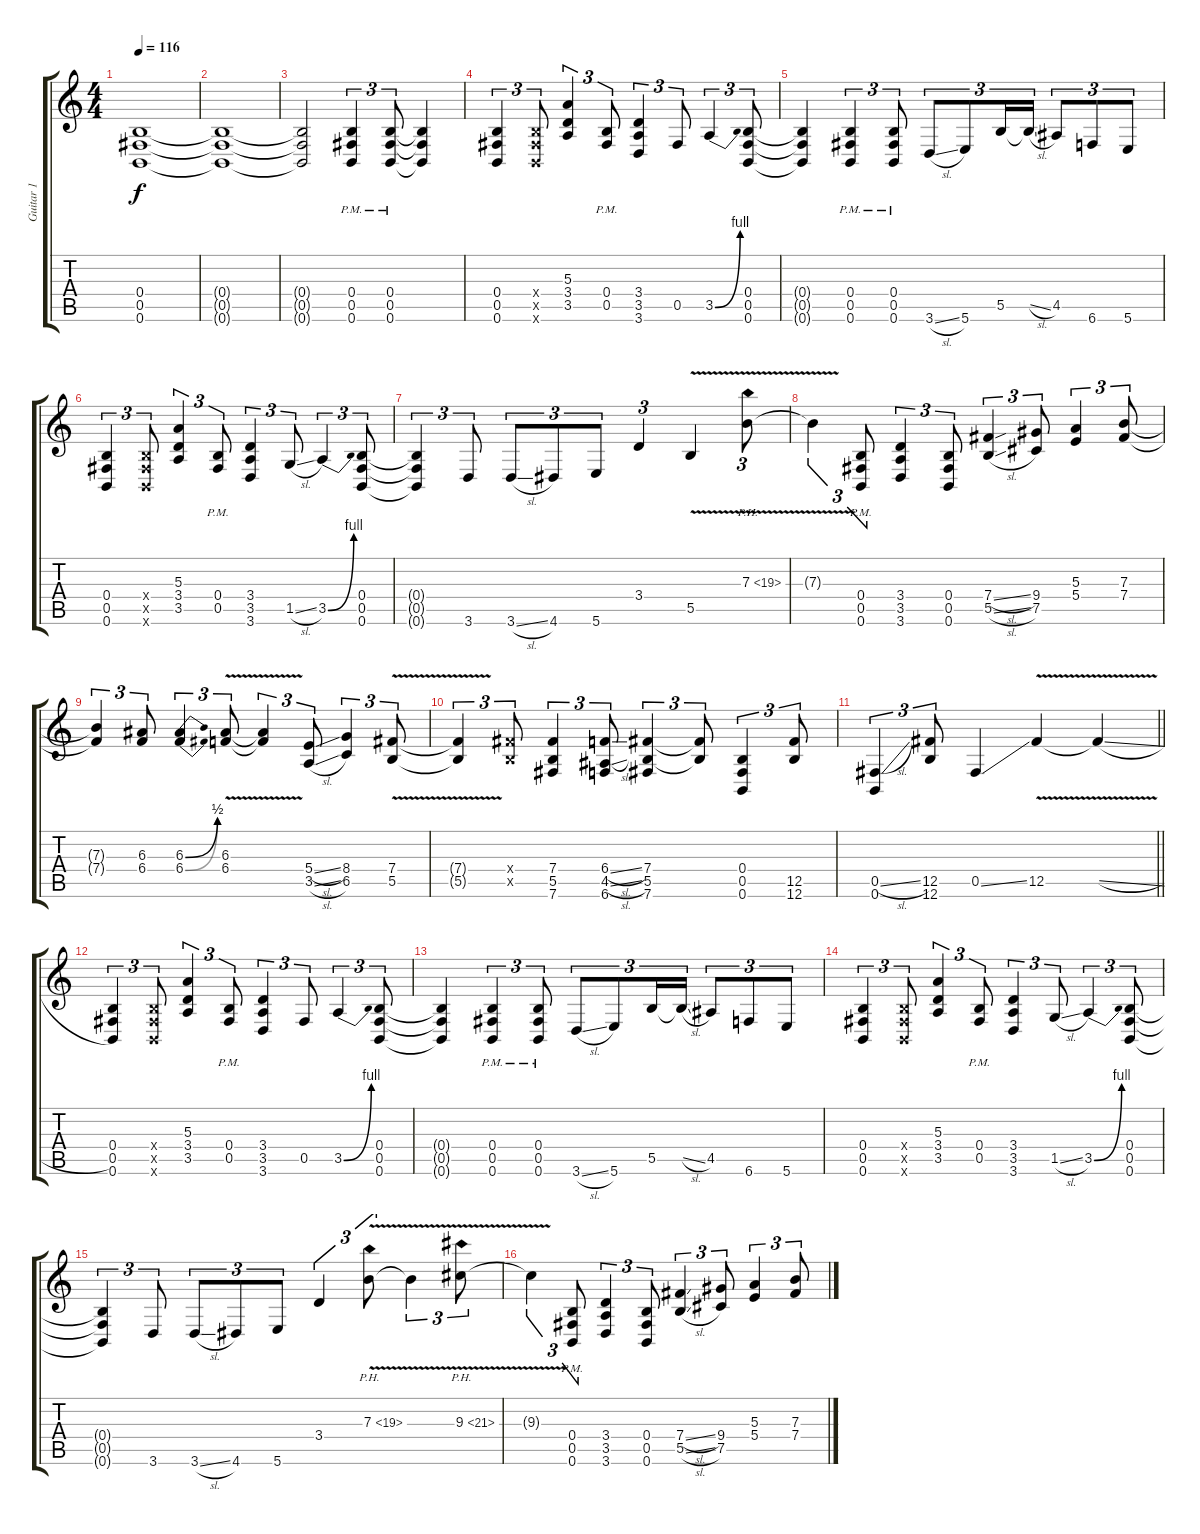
\track ("Guitar 1" "Guitar 1") {instrument distortionguitar}
\staff {score tabs}
\tuning (Db4 Ab3 E3 B2 Gb2 B1) {hide}
\ts (4 4)
\tempo 116
\clef g2
\ks c
(0.4{t} 0.5{t} 0.6{t}).1{dy f} |
(0.4{t} 0.5{t} 0.6{t}).1 |
(0.4{t} 0.5{t} 0.6{t}).2 (0.4{pm} 0.5{pm} 0.6{pm}).4{tu (3 2)} (0.4{pm} 0.5{pm} 0.6{pm}).8{tu (3 2)} (0.4{t} 0.5{t} 0.6{t}).4 |
(0.4 0.5 0.6).4{tu (3 2) volume 12} (0.4{x} 0.5{x} 0.6{x}).8{tu (3 2)} (5.3 3.4 3.5).4{tu (3 2)} (0.4{pm} 0.5{pm}).8{tu (3 2)} (3.4 3.5 3.6).4{tu (3 2)} 0.5.8{tu (3 2)} 3.5{be (bend 0 0 60 4)}.4{tu (3 2)} (0.4 0.5 0.6).8{tu (3 2)} |
(0.4{t} 0.5{t} 0.6{t}).4 (0.4{pm} 0.5{pm} 0.6{pm}).4{tu (3 2)} (0.4{pm} 0.5{pm} 0.6{pm}).8{tu (3 2)} 3.6{sl}.8{tu (3 2)} 5.6.8{tu (3 2)} 5.5.16{tu (3 2)} 5.5{sl t}.16{tu (3 2)} 4.5.8{tu (3 2)} 6.6.8{tu (3 2)} 5.6.8{tu (3 2)} |
(0.4 0.5 0.6).4{tu (3 2)} (0.4{x} 0.5{x} 0.6{x}).8{tu (3 2)} (5.3 3.4 3.5).4{tu (3 2)} (0.4{pm} 0.5{pm}).8{tu (3 2)} (3.4 3.5 3.6).4{tu (3 2)} 1.5{sl}.8{tu (3 2)} 3.5{be (bend 0 0 60 4)}.4{tu (3 2)} (0.4 0.5 0.6).8{tu (3 2)} |
(0.4{t} 0.5{t} 0.6{t}).4{tu (3 2)} 3.6.8{tu (3 2)} 3.6{sl}.8{tu (3 2)} 4.6.8{tu (3 2)} 5.6.8{tu (3 2)} 3.4.4{tu (3 2)} 5.5{v}.4 7.3{ph 12 v}.8{tu (3 2)} |
7.3{t}.4{tu (3 2)} (0.4{pm} 0.5{pm} 0.6{pm}).8{tu (3 2)} (3.4 3.5 3.6).4{tu (3 2)} (0.4 0.5 0.6).8{tu (3 2)} (7.4{sl} 5.5{sl}).4{tu (3 2)} (9.4 7.5).8{tu (3 2)} (5.3 5.4).4{tu (3 2)} (7.3 7.4).8{tu (3 2)} |
(7.3{t} 7.4{t}).4{tu (3 2)} (6.3 6.4).8{tu (3 2)} (6.3{be (bend 0 0 60 2)} 6.4{be (bend 0 0 60 2)}).4{tu (3 2)} (6.3{v} 6.4{v}).8{tu (3 2)} (6.3{t} 6.4{t}).4{tu (3 2)} (5.4{sl} 3.5{sl}).8{tu (3 2)} (8.4 6.5).4{tu (3 2)} (7.4{v} 5.5{v}).8{tu (3 2)} |
(7.4{v t} 5.5{v t}).4{tu (3 2)} (7.4{x} 5.5{x}).8{tu (3 2)} (7.4 5.5 7.6).4{tu (3 2)} (6.4{sl} 4.5{sl} 6.6).8{tu (3 2)} (7.4 5.5 7.6).4{tu (3 2)} (7.4{t} 5.5{t}).8{tu (3 2)} (0.4 0.5 0.6).4{tu (3 2)} (12.5 12.6).8{tu (3 2)} |
\barLineRight lightlight
(0.5{sl} 0.6).4{tu (3 2)} (12.5 12.6).8{tu (3 2)} 0.5{ss}.4 12.5{v}.4 12.5{sl t}.4 |
(0.4 0.5 0.6).4{tu (3 2)} (0.4{x} 0.5{x} 0.6{x}).8{tu (3 2)} (5.3 3.4 3.5).4{tu (3 2)} (0.4{pm} 0.5{pm}).8{tu (3 2)} (3.4 3.5 3.6).4{tu (3 2)} 0.5.8{tu (3 2)} 3.5{be (bend 0 0 60 4)}.4{tu (3 2)} (0.4 0.5 0.6).8{tu (3 2)} |
(0.4{t} 0.5{t} 0.6{t}).4 (0.4{pm} 0.5{pm} 0.6{pm}).4{tu (3 2)} (0.4{pm} 0.5{pm} 0.6{pm}).8{tu (3 2)} 3.6{sl}.8{tu (3 2)} 5.6.8{tu (3 2)} 5.5.16{tu (3 2)} 5.5{sl t}.16{tu (3 2)} 4.5.8{tu (3 2)} 6.6.8{tu (3 2)} 5.6.8{tu (3 2)} |
(0.4 0.5 0.6).4{tu (3 2)} (0.4{x} 0.5{x} 0.6{x}).8{tu (3 2)} (5.3 3.4 3.5).4{tu (3 2)} (0.4{pm} 0.5{pm}).8{tu (3 2)} (3.4 3.5 3.6).4{tu (3 2)} 1.5{sl}.8{tu (3 2)} 3.5{be (bend 0 0 60 4)}.4{tu (3 2)} (0.4 0.5 0.6).8{tu (3 2)} |
(0.4{t} 0.5{t} 0.6{t}).4{tu (3 2)} 3.6.8{tu (3 2)} 3.6{sl}.8{tu (3 2)} 4.6.8{tu (3 2)} 5.6.8{tu (3 2)} 3.4.4{tu (3 2)} 7.3{ph 12 v}.8{tu (3 2)} 7.3{t}.4{tu (3 2)} 9.3{ph 12 v}.8{tu (3 2)} |
9.3{t}.4{tu (3 2)} (0.4{pm} 0.5{pm} 0.6{pm}).8{tu (3 2)} (3.4 3.5 3.6).4{tu (3 2)} (0.4 0.5 0.6).8{tu (3 2)} (7.4{sl} 5.5{sl}).4{tu (3 2)} (9.4 7.5).8{tu (3 2)} (5.3 5.4).4{tu (3 2)} (7.3 7.4).8{tu (3 2)}
